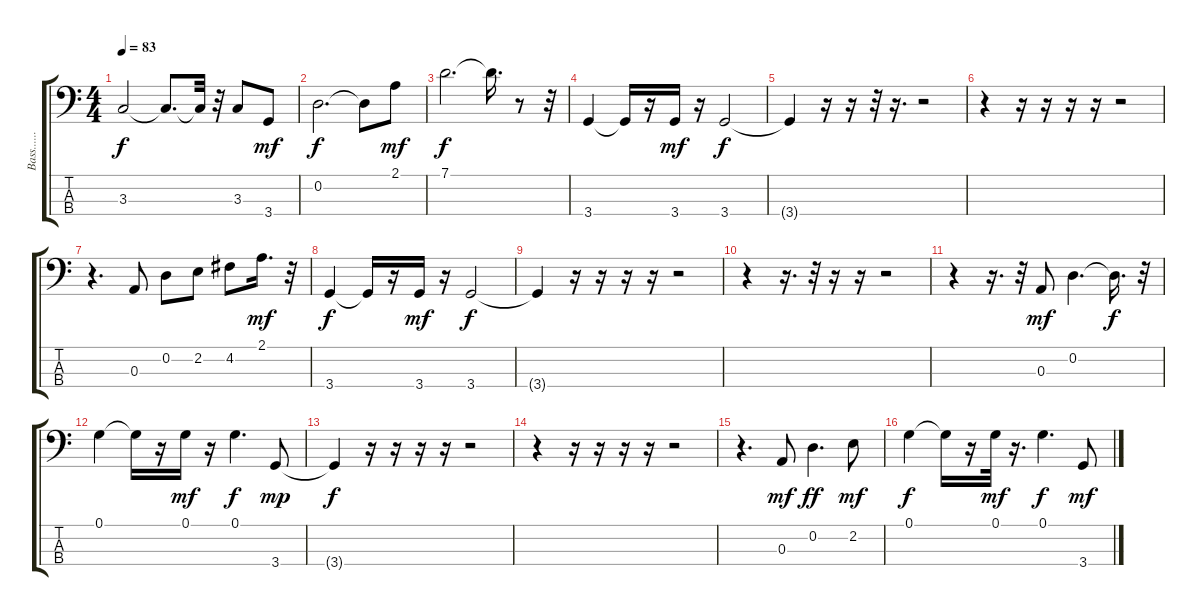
\track ("Bass.......         " "Bass......") {instrument electricbassfinger}
\staff {score tabs}
\tuning (G2 D2 A1 E1) {hide}
\ts (4 4)
\tempo 83
\clef f4
\ks c
3.3{t}.2{dy f} 3.3{t}.8{d} 3.3{t}.32 r.32 3.3.8 3.4.8{dy mf} |
0.2.2{d dy f} 0.2{t}.8 2.1.8{dy mf} |
7.1.2{d dy f} 7.1{t}.16{d} r.8 r.32 |
3.4.4 3.4{t}.16 r.16 3.4.16{dy mf} r.16 3.4.2{dy f} |
3.4{t}.4 r.16 r.16 r.32 r.16{d} r.2 |
r.4 r.16 r.16 r.16 r.16 r.2 |
r.4{d} 0.3.8 0.2.8 2.2.8 4.2.8 2.1.16{d dy mf} r.32 |
3.4.4{dy f} 3.4{t}.16 r.16 3.4.16{dy mf} r.16 3.4.2{dy f} |
3.4{t}.4 r.16 r.16 r.16 r.16 r.2 |
r.4 r.16{d} r.32 r.16 r.16 r.2 |
r.4 r.16{d} r.32 0.3.8{dy mf} 0.2.4{d} 0.2{t}.16{d dy f} r.32 |
0.1.4 0.1{t}.16 r.16 0.1.16{dy mf} r.16 0.1.4{d dy f} 3.4.8{dy mp} |
3.4{t}.4{dy f} r.16 r.16 r.16 r.16 r.2 |
r.4 r.16 r.16 r.16 r.16 r.2 |
r.4{d} 0.3.8{dy mf} 0.2.4{d dy ff} 2.2.8{dy mf} |
0.1.4{dy f} 0.1{t}.16 r.16 0.1.32{dy mf} r.16{d} 0.1.4{d dy f} 3.4.8{dy mf}
